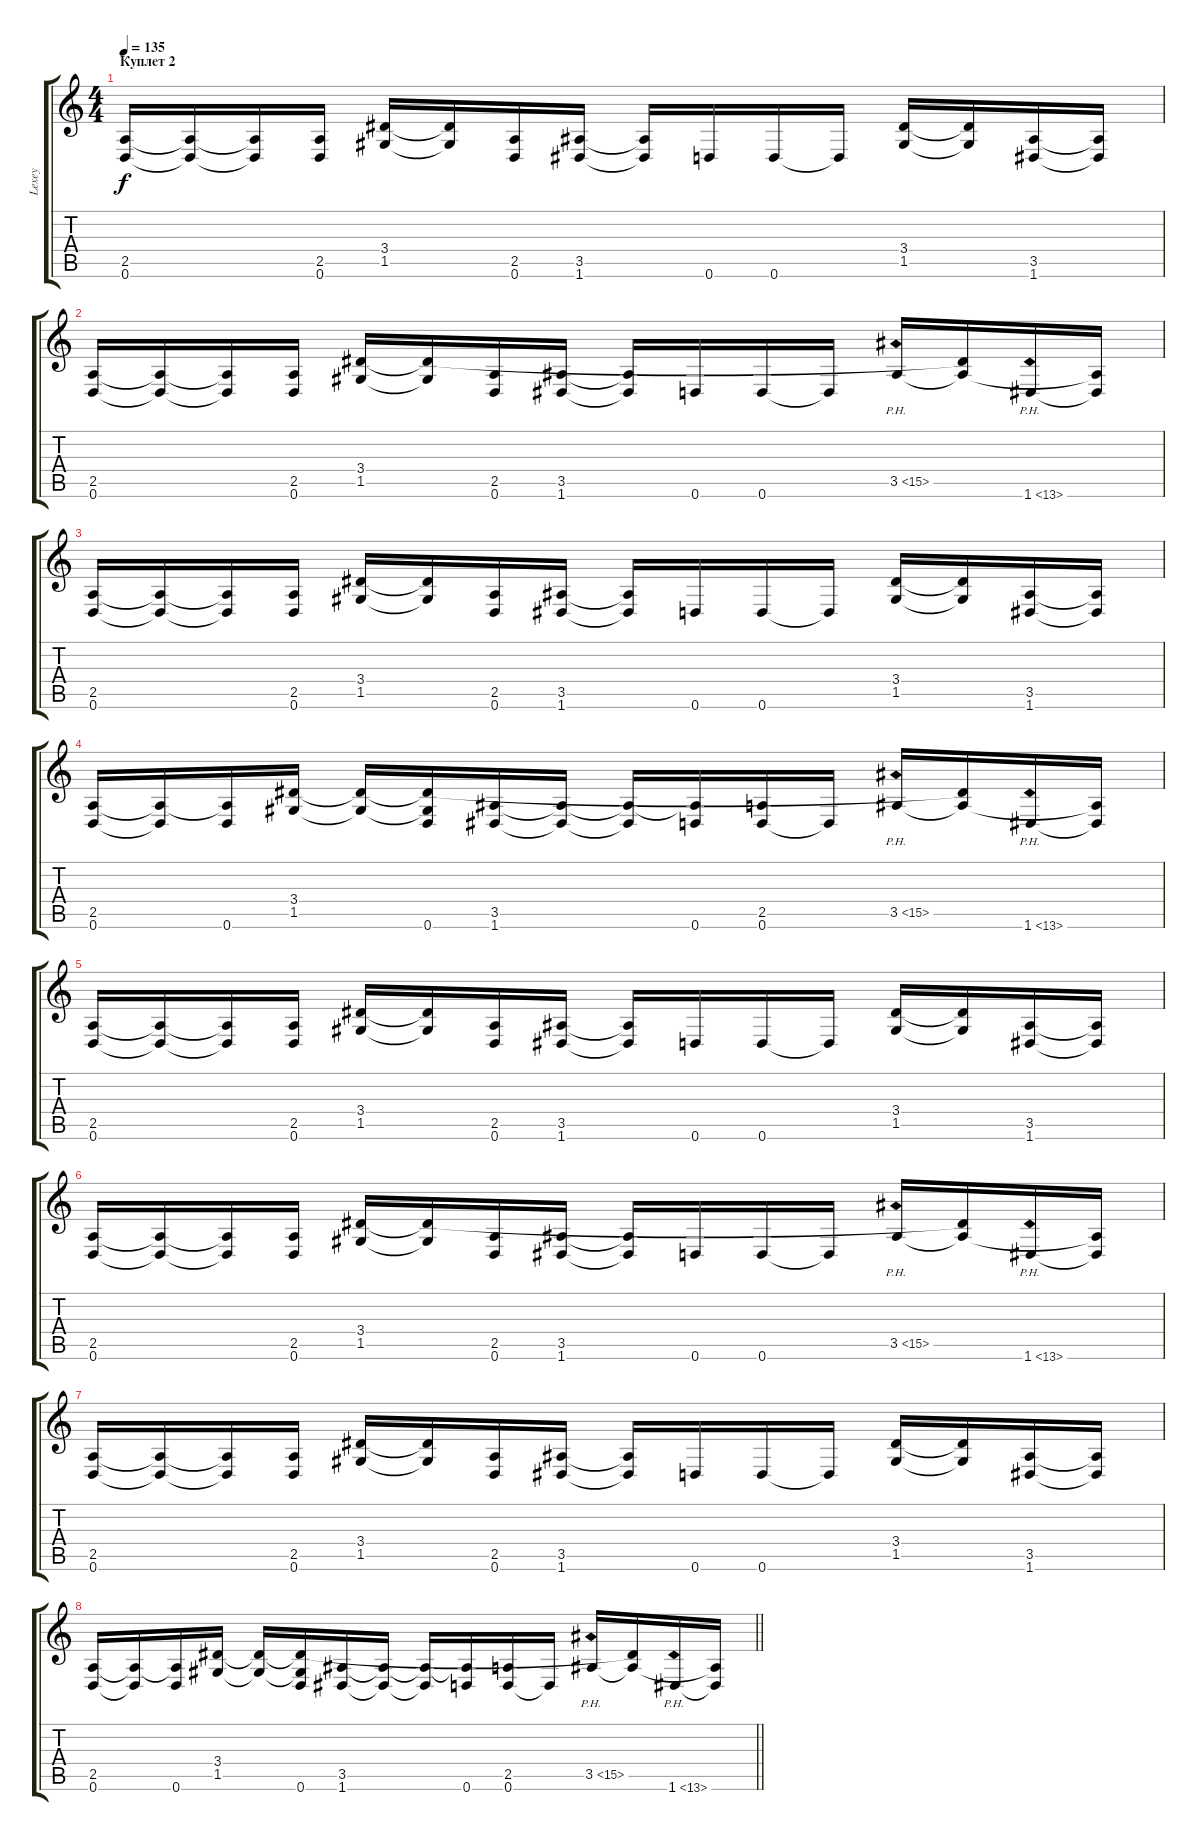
\track ("Lexey" "Lexey") {mute instrument distortionguitar}
\staff {score tabs}
\tuning (D4 A3 F3 C3 G2 D2) {hide}
\ts (4 4)
\section ("" "Куплет 2")
\tempo 135
\clef g2
\ks c
(2.5 0.6).16{dy f} (2.5{t} 0.6{t}).16 (2.5{t} 0.6{t}).16 (2.5 0.6).16 (3.4 1.5).16 (3.4{t} 1.5{t}).16 (2.5 0.6).16 (3.5 1.6).16 (3.5{t} 1.6{t}).16 0.6.16 0.6.16 0.6{t}.16 (3.4 1.5).16 (3.4{t} 1.5{t}).16 (3.5 1.6).16 (3.5{t} 1.6{t}).16 |
(2.5 0.6).16 (2.5{t} 0.6{t}).16 (2.5{t} 0.6{t}).16 (2.5 0.6).16 (3.4 1.5).16 (3.4{t} 1.5{t}).16 (2.5 0.6).16 (3.5 1.6).16 (3.5{t} 1.6{t}).16 0.6.16 0.6.16 0.6{t}.16 3.5{ph 12}.16 (3.4{t} 3.5{t}).16 1.6{ph 12}.16 (3.5{t} 1.6{t}).16 |
(2.5 0.6).16 (2.5{t} 0.6{t}).16 (2.5{t} 0.6{t}).16 (2.5 0.6).16 (3.4 1.5).16 (3.4{t} 1.5{t}).16 (2.5 0.6).16 (3.5 1.6).16 (3.5{t} 1.6{t}).16 0.6.16 0.6.16 0.6{t}.16 (3.4 1.5).16 (3.4{t} 1.5{t}).16 (3.5 1.6).16 (3.5{t} 1.6{t}).16 |
(2.5 0.6).16 (2.5{t} 0.6{t}).16 (2.5{t} 0.6).16 (3.4 1.5).16 (3.4{t} 1.5{t}).16 (3.4{t} 1.5{t} 0.6).16 (3.5 1.6).16 (3.5{t} 1.6{t}).16 (3.5{t} 1.6{t}).16 (3.5{t} 0.6).16 (2.5 0.6).16 0.6{t}.16 3.5{ph 12}.16 (3.4{t} 3.5{t}).16 1.6{ph 12}.16 (3.5{t} 1.6{t}).16 |
(2.5 0.6).16 (2.5{t} 0.6{t}).16 (2.5{t} 0.6{t}).16 (2.5 0.6).16 (3.4 1.5).16 (3.4{t} 1.5{t}).16 (2.5 0.6).16 (3.5 1.6).16 (3.5{t} 1.6{t}).16 0.6.16 0.6.16 0.6{t}.16 (3.4 1.5).16 (3.4{t} 1.5{t}).16 (3.5 1.6).16 (3.5{t} 1.6{t}).16 |
(2.5 0.6).16 (2.5{t} 0.6{t}).16 (2.5{t} 0.6{t}).16 (2.5 0.6).16 (3.4 1.5).16 (3.4{t} 1.5{t}).16 (2.5 0.6).16 (3.5 1.6).16 (3.5{t} 1.6{t}).16 0.6.16 0.6.16 0.6{t}.16 3.5{ph 12}.16 (3.4{t} 3.5{t}).16 1.6{ph 12}.16 (3.5{t} 1.6{t}).16 |
(2.5 0.6).16 (2.5{t} 0.6{t}).16 (2.5{t} 0.6{t}).16 (2.5 0.6).16 (3.4 1.5).16 (3.4{t} 1.5{t}).16 (2.5 0.6).16 (3.5 1.6).16 (3.5{t} 1.6{t}).16 0.6.16 0.6.16 0.6{t}.16 (3.4 1.5).16 (3.4{t} 1.5{t}).16 (3.5 1.6).16 (3.5{t} 1.6{t}).16 |
\barLineRight lightlight
(2.5 0.6).16 (2.5{t} 0.6{t}).16 (2.5{t} 0.6).16 (3.4 1.5).16 (3.4{t} 1.5{t}).16 (3.4{t} 1.5{t} 0.6).16 (3.5 1.6).16 (3.5{t} 1.6{t}).16 (3.5{t} 1.6{t}).16 (3.5{t} 0.6).16 (2.5 0.6).16 0.6{t}.16 3.5{ph 12}.16 (3.4{t} 3.5{t}).16 1.6{ph 12}.16 (3.5{t} 1.6{t}).16
